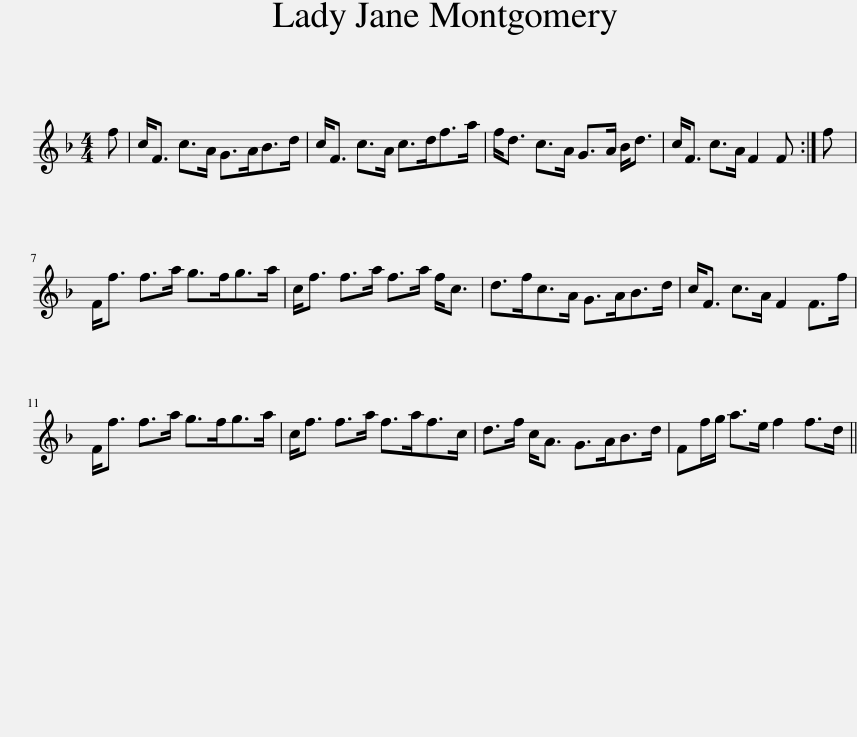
X:1
L:1/8
M:4/4
I:linebreak $
K:F
V:1 treble
V:1
 f | c<F c>A G>AB>d | c<F c>A c>df>a | f<d c>A G>A B<d | c<F c>A F2 F :| %5
 f |$ F<f f>a g>fg>a | c<f f>a f>a f<c | d>fc>A G>AB>d | c<F c>A F2 F>f |$ %10
 F<f f>a g>fg>a | c<f f>a f>af>c | d>f c<A G>AB>d | Ff/g/ a>e f2 f>d || %14
